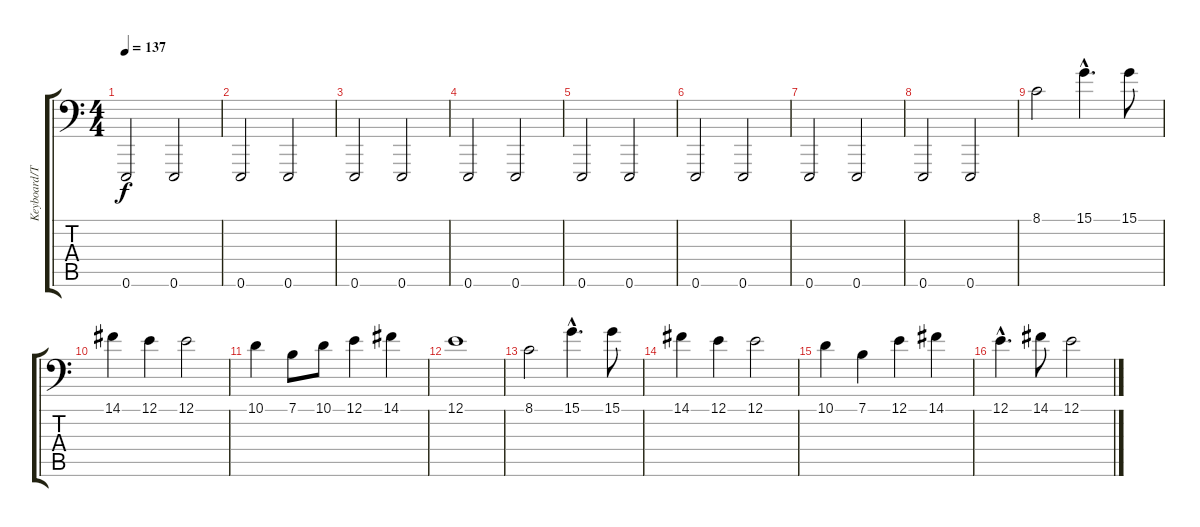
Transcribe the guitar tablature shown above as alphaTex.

\track ("Keyboard/Timpani" "Keyboard/T") {instrument timpani}
\staff {score tabs}
\tuning (E3 B2 G2 D2 A1 E1) {hide}
\ts (4 4)
\tempo 137
\clef f4
\ks c
0.6.2{dy f} 0.6.2 |
0.6.2 0.6.2 |
0.6.2 0.6.2 |
0.6.2 0.6.2 |
0.6.2 0.6.2 |
0.6.2 0.6.2 |
0.6.2 0.6.2 |
0.6.2 0.6.2 |
8.1.2{volume 7 instrument stringensemble1} 15.1{hac}.4{d} 15.1.8 |
14.1.4 12.1.4 12.1.2 |
10.1.4 7.1.8 10.1.8 12.1.4 14.1.4 |
12.1.1 |
8.1.2 15.1{hac}.4{d} 15.1.8 |
14.1.4 12.1.4 12.1.2 |
10.1.4 7.1.4 12.1.4 14.1.4 |
12.1{hac}.4{d} 14.1.8 12.1.2
